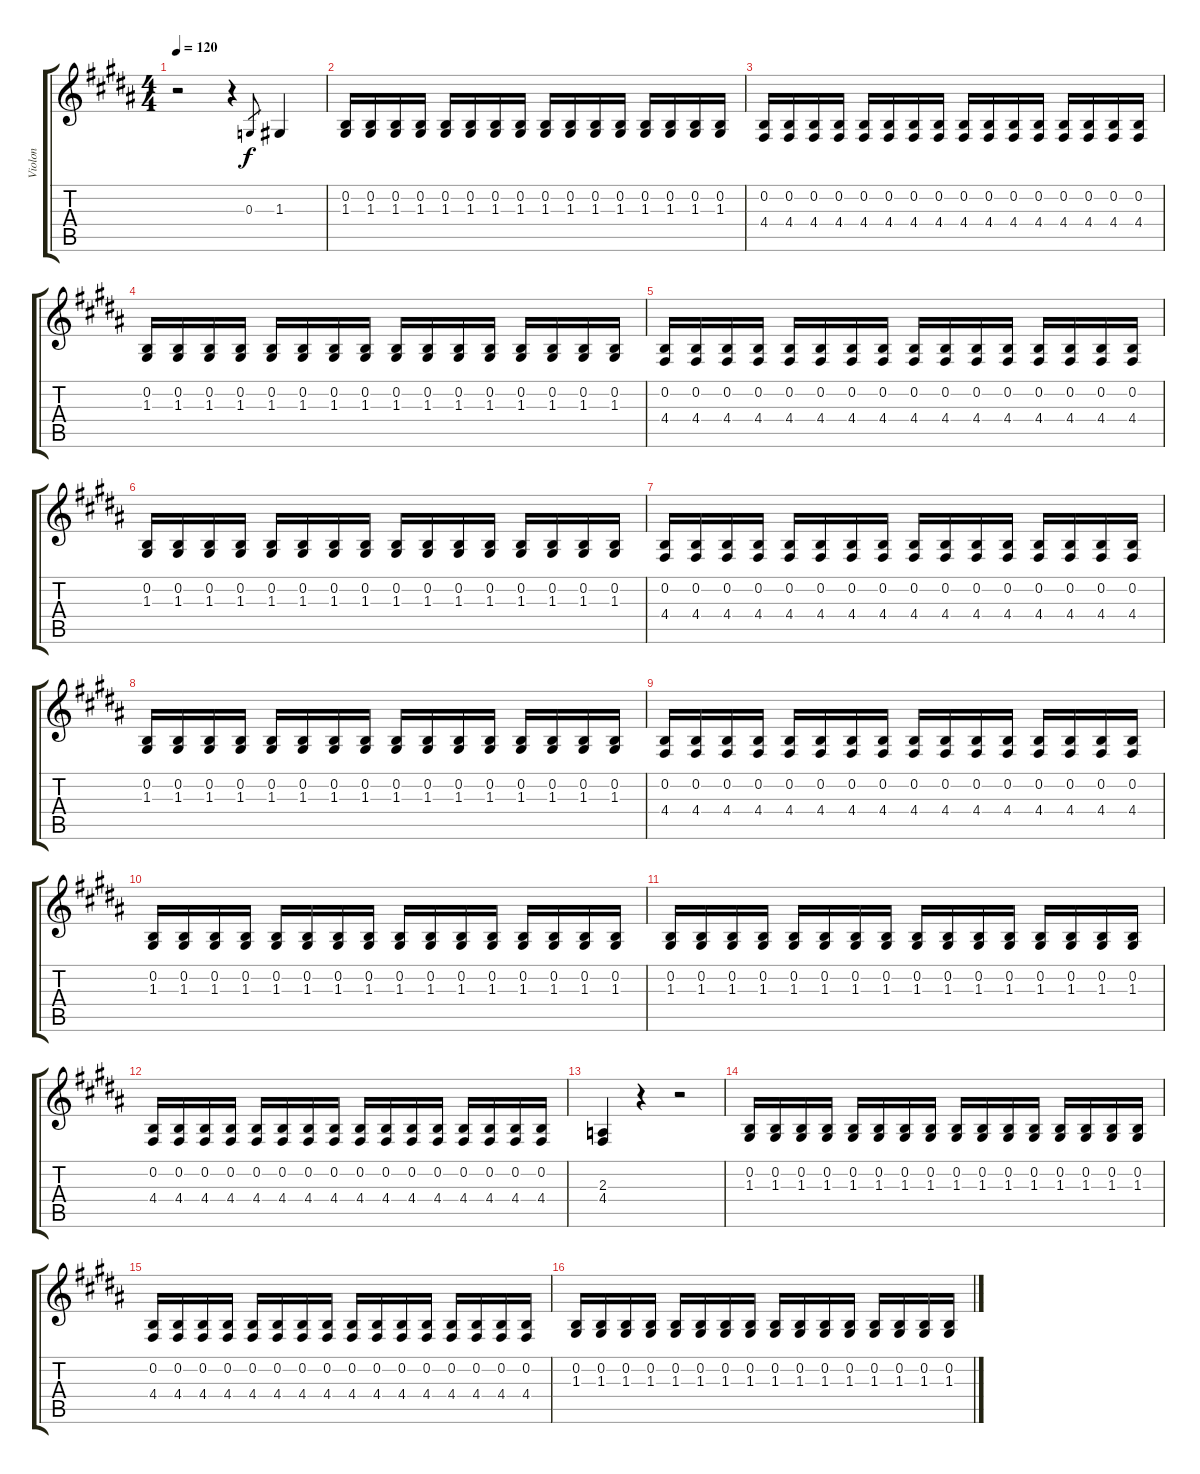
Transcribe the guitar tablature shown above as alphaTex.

\track ("Violon" "Violon") {instrument violin}
\staff {score tabs}
\tuning (E4 B3 G3 D3 A2 E2) {hide}
\ts (4 4)
\tempo 120
\clef g2
\ks b
r.2{dy f instrument violin} r.4 0.3.8{gr} 1.3.4 |
(0.2 1.3).16 (0.2 1.3).16 (0.2 1.3).16 (0.2 1.3).16 (0.2 1.3).16 (0.2 1.3).16 (0.2 1.3).16 (0.2 1.3).16 (0.2 1.3).16 (0.2 1.3).16 (0.2 1.3).16 (0.2 1.3).16 (0.2 1.3).16 (0.2 1.3).16 (0.2 1.3).16 (0.2 1.3).16 |
(0.2 4.4).16 (0.2 4.4).16 (0.2 4.4).16 (0.2 4.4).16 (0.2 4.4).16 (0.2 4.4).16 (0.2 4.4).16 (0.2 4.4).16 (0.2 4.4).16 (0.2 4.4).16 (0.2 4.4).16 (0.2 4.4).16 (0.2 4.4).16 (0.2 4.4).16 (0.2 4.4).16 (0.2 4.4).16 |
(0.2 1.3).16 (0.2 1.3).16 (0.2 1.3).16 (0.2 1.3).16 (0.2 1.3).16 (0.2 1.3).16 (0.2 1.3).16 (0.2 1.3).16 (0.2 1.3).16 (0.2 1.3).16 (0.2 1.3).16 (0.2 1.3).16 (0.2 1.3).16 (0.2 1.3).16 (0.2 1.3).16 (0.2 1.3).16 |
(0.2 4.4).16 (0.2 4.4).16 (0.2 4.4).16 (0.2 4.4).16 (0.2 4.4).16 (0.2 4.4).16 (0.2 4.4).16 (0.2 4.4).16 (0.2 4.4).16 (0.2 4.4).16 (0.2 4.4).16 (0.2 4.4).16 (0.2 4.4).16 (0.2 4.4).16 (0.2 4.4).16 (0.2 4.4).16 |
(0.2 1.3).16 (0.2 1.3).16 (0.2 1.3).16 (0.2 1.3).16 (0.2 1.3).16 (0.2 1.3).16 (0.2 1.3).16 (0.2 1.3).16 (0.2 1.3).16 (0.2 1.3).16 (0.2 1.3).16 (0.2 1.3).16 (0.2 1.3).16 (0.2 1.3).16 (0.2 1.3).16 (0.2 1.3).16 |
(0.2 4.4).16 (0.2 4.4).16 (0.2 4.4).16 (0.2 4.4).16 (0.2 4.4).16 (0.2 4.4).16 (0.2 4.4).16 (0.2 4.4).16 (0.2 4.4).16 (0.2 4.4).16 (0.2 4.4).16 (0.2 4.4).16 (0.2 4.4).16 (0.2 4.4).16 (0.2 4.4).16 (0.2 4.4).16 |
(0.2 1.3).16 (0.2 1.3).16 (0.2 1.3).16 (0.2 1.3).16 (0.2 1.3).16 (0.2 1.3).16 (0.2 1.3).16 (0.2 1.3).16 (0.2 1.3).16 (0.2 1.3).16 (0.2 1.3).16 (0.2 1.3).16 (0.2 1.3).16 (0.2 1.3).16 (0.2 1.3).16 (0.2 1.3).16 |
(0.2 4.4).16 (0.2 4.4).16 (0.2 4.4).16 (0.2 4.4).16 (0.2 4.4).16 (0.2 4.4).16 (0.2 4.4).16 (0.2 4.4).16 (0.2 4.4).16 (0.2 4.4).16 (0.2 4.4).16 (0.2 4.4).16 (0.2 4.4).16 (0.2 4.4).16 (0.2 4.4).16 (0.2 4.4).16 |
(0.2 1.3).16 (0.2 1.3).16 (0.2 1.3).16 (0.2 1.3).16 (0.2 1.3).16 (0.2 1.3).16 (0.2 1.3).16 (0.2 1.3).16 (0.2 1.3).16 (0.2 1.3).16 (0.2 1.3).16 (0.2 1.3).16 (0.2 1.3).16 (0.2 1.3).16 (0.2 1.3).16 (0.2 1.3).16 |
(0.2 1.3).16 (0.2 1.3).16 (0.2 1.3).16 (0.2 1.3).16 (0.2 1.3).16 (0.2 1.3).16 (0.2 1.3).16 (0.2 1.3).16 (0.2 1.3).16 (0.2 1.3).16 (0.2 1.3).16 (0.2 1.3).16 (0.2 1.3).16 (0.2 1.3).16 (0.2 1.3).16 (0.2 1.3).16 |
(0.2 4.4).16 (0.2 4.4).16 (0.2 4.4).16 (0.2 4.4).16 (0.2 4.4).16 (0.2 4.4).16 (0.2 4.4).16 (0.2 4.4).16 (0.2 4.4).16 (0.2 4.4).16 (0.2 4.4).16 (0.2 4.4).16 (0.2 4.4).16 (0.2 4.4).16 (0.2 4.4).16 (0.2 4.4).16 |
(2.3 4.4).4 r.4 r.2 |
(0.2 1.3).16 (0.2 1.3).16 (0.2 1.3).16 (0.2 1.3).16 (0.2 1.3).16 (0.2 1.3).16 (0.2 1.3).16 (0.2 1.3).16 (0.2 1.3).16 (0.2 1.3).16 (0.2 1.3).16 (0.2 1.3).16 (0.2 1.3).16 (0.2 1.3).16 (0.2 1.3).16 (0.2 1.3).16 |
(0.2 4.4).16 (0.2 4.4).16 (0.2 4.4).16 (0.2 4.4).16 (0.2 4.4).16 (0.2 4.4).16 (0.2 4.4).16 (0.2 4.4).16 (0.2 4.4).16 (0.2 4.4).16 (0.2 4.4).16 (0.2 4.4).16 (0.2 4.4).16 (0.2 4.4).16 (0.2 4.4).16 (0.2 4.4).16 |
(0.2 1.3).16 (0.2 1.3).16 (0.2 1.3).16 (0.2 1.3).16 (0.2 1.3).16 (0.2 1.3).16 (0.2 1.3).16 (0.2 1.3).16 (0.2 1.3).16 (0.2 1.3).16 (0.2 1.3).16 (0.2 1.3).16 (0.2 1.3).16 (0.2 1.3).16 (0.2 1.3).16 (0.2 1.3).16
